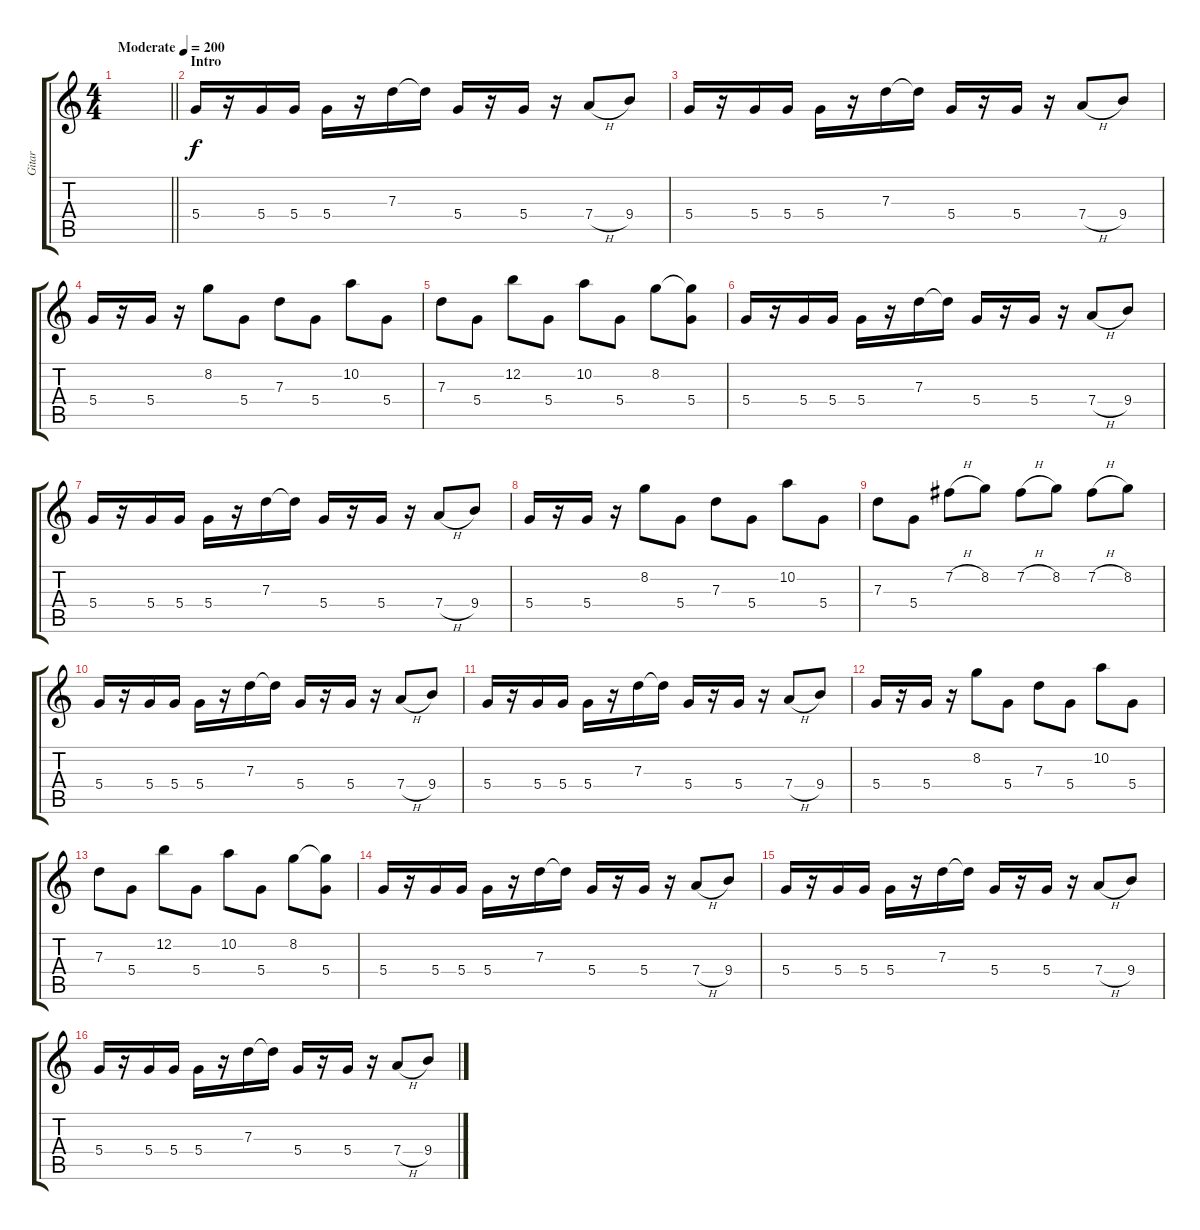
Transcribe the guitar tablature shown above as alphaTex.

\track ("Gitar" "Gitar") {instrument distortionguitar}
\staff {score tabs}
\tuning (E4 B3 G3 D3 A2 D2) {hide}
\ts (4 4)
\tempo (200 "Moderate")
\clef g2
\barLineRight lightlight
\ks c
|
\section ("" "Intro")
5.4.16 r.16 5.4.16 5.4.16 5.4.16 r.16 7.3.16 7.3{t}.16 5.4.16 r.16 5.4.16 r.16 7.4{h}.8 9.4.8 |
5.4.16 r.16 5.4.16 5.4.16 5.4.16 r.16 7.3.16 7.3{t}.16 5.4.16 r.16 5.4.16 r.16 7.4{h}.8 9.4.8 |
5.4.16 r.16 5.4.16 r.16 8.2.8 5.4.8 7.3.8 5.4.8 10.2.8 5.4.8 |
7.3.8 5.4.8 12.2.8 5.4.8 10.2.8 5.4.8 8.2.8 (8.2{t} 5.4).8 |
5.4.16 r.16 5.4.16 5.4.16 5.4.16 r.16 7.3.16 7.3{t}.16 5.4.16 r.16 5.4.16 r.16 7.4{h}.8 9.4.8 |
5.4.16 r.16 5.4.16 5.4.16 5.4.16 r.16 7.3.16 7.3{t}.16 5.4.16 r.16 5.4.16 r.16 7.4{h}.8 9.4.8 |
5.4.16 r.16 5.4.16 r.16 8.2.8 5.4.8 7.3.8 5.4.8 10.2.8 5.4.8 |
7.3.8 5.4.8 7.2{h}.8 8.2.8 7.2{h}.8 8.2.8 7.2{h}.8 8.2.8 |
5.4.16 r.16 5.4.16 5.4.16 5.4.16 r.16 7.3.16 7.3{t}.16 5.4.16 r.16 5.4.16 r.16 7.4{h}.8 9.4.8 |
5.4.16 r.16 5.4.16 5.4.16 5.4.16 r.16 7.3.16 7.3{t}.16 5.4.16 r.16 5.4.16 r.16 7.4{h}.8 9.4.8 |
5.4.16 r.16 5.4.16 r.16 8.2.8 5.4.8 7.3.8 5.4.8 10.2.8 5.4.8 |
7.3.8 5.4.8 12.2.8 5.4.8 10.2.8 5.4.8 8.2.8 (8.2{t} 5.4).8 |
5.4.16 r.16 5.4.16 5.4.16 5.4.16 r.16 7.3.16 7.3{t}.16 5.4.16 r.16 5.4.16 r.16 7.4{h}.8 9.4.8 |
5.4.16 r.16 5.4.16 5.4.16 5.4.16 r.16 7.3.16 7.3{t}.16 5.4.16 r.16 5.4.16 r.16 7.4{h}.8 9.4.8 |
5.4.16 r.16 5.4.16 5.4.16 5.4.16 r.16 7.3.16 7.3{t}.16 5.4.16 r.16 5.4.16 r.16 7.4{h}.8 9.4.8
